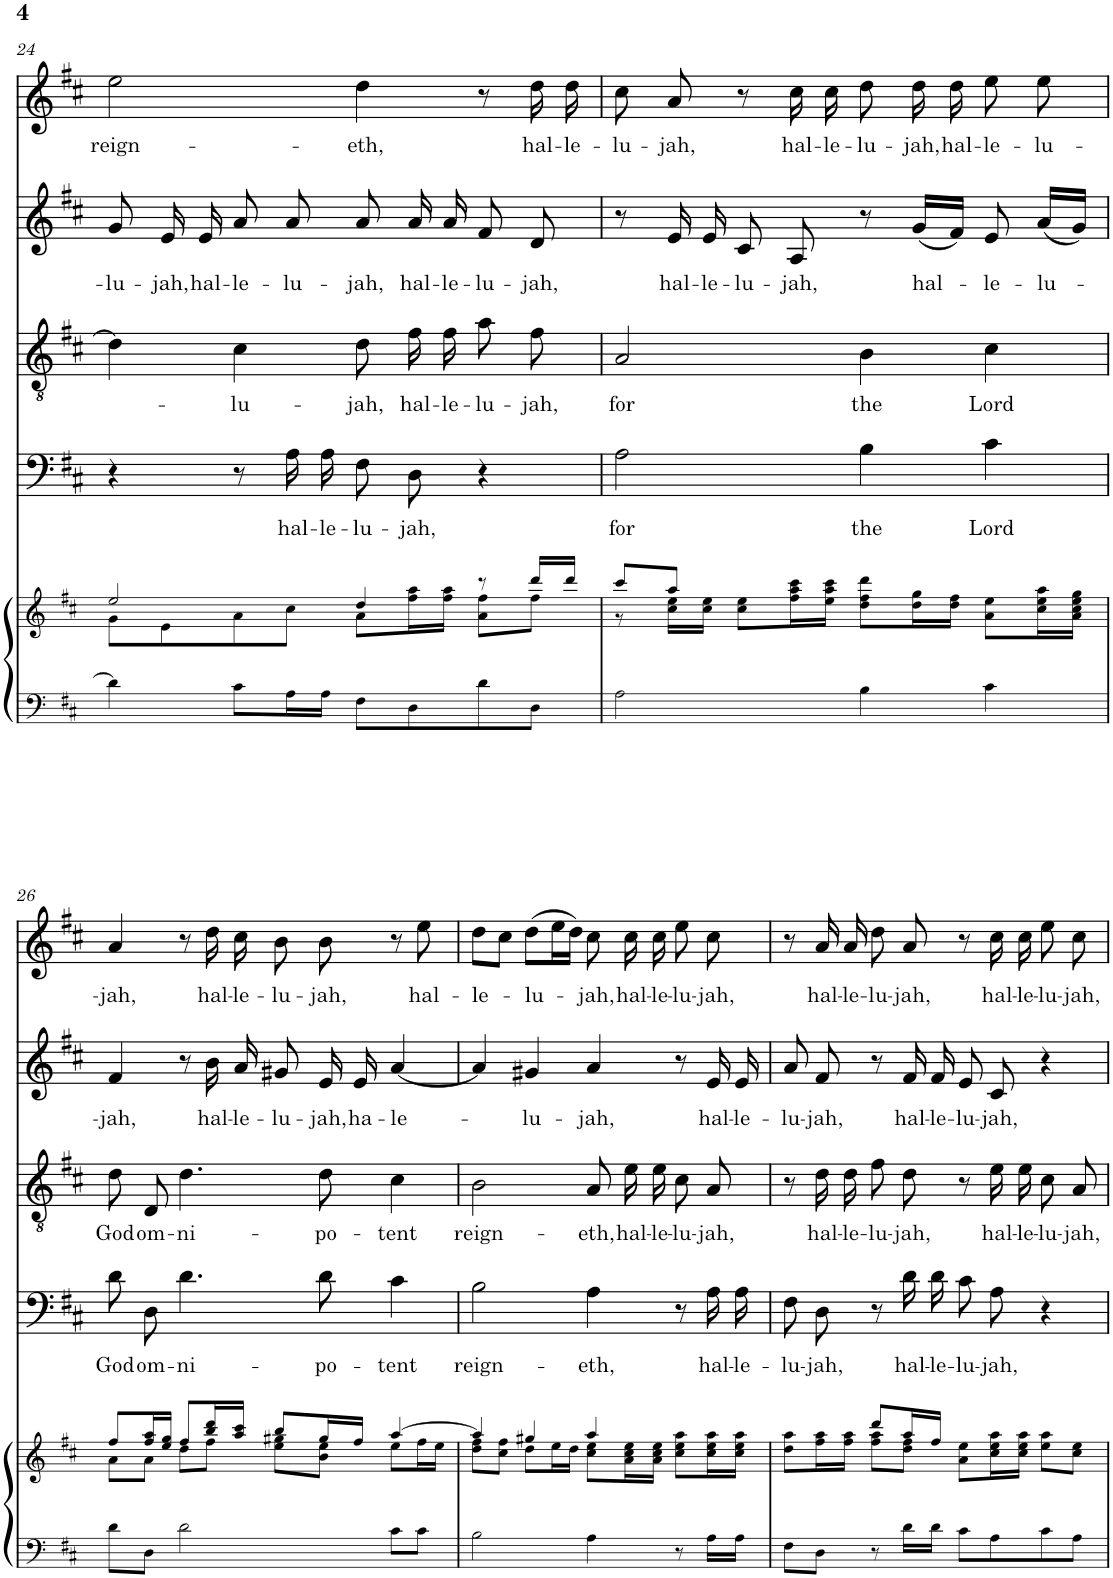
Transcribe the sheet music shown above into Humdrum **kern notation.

**kern	**kern	**kern	**text	**kern	**text	**kern	**text	**kern	**text
*part5	*part5	*part4	*part4	*part3	*part3	*part2	*part2	*part1	*part1
*staff6	*staff5	*staff4	*staff4	*staff3	*staff3	*staff2	*staff2	*staff1	*staff1
*I"Track 5	*	*I"Basso	*	*I"Tenore	*	*I"Alto	*	*I"Canto	*
!!LO:PB:g=z
*clefF4	*clefG2	*clefF4	*	*clefGv2	*	*clefG2	*	*clefG2	*
*k[f#c#]	*k[f#c#]	*k[f#c#]	*	*k[f#c#]	*	*k[f#c#]	*	*k[f#c#]	*
*D:	*D:	*D:	*	*D:	*	*D:	*	*D:	*
*M4/4	*M4/4	*M4/4	*	*M4/4	*	*M4/4	*	*M4/4	*
*met(c)	*met(c)	*met(c)	*	*met(c)	*	*met(c)	*	*met(c)	*
=24	=24	=24	=24	=24	=24	=24	=24	=24	=24
*	*^	*	*	*	*	*	*	*	*
!	!	!	!	!	!	!	!	!LO:LY:b	!	!LO:LY:b
4d-\]	2ee-/	8g-\L	4r	.	4d-\]	.	8g-/	-lu-	2ee-\	reign-
!	!	!	!	!	!	!	!	!LO:LY:b	!	!
.	.	8e-\	.	.	.	.	16e-/	-jah,	.	.
!	!	!	!	!	!	!	!	!LO:LY:b	!	!
.	.	.	.	.	.	.	16e-/	hal-	.	.
!	!	!	!	!	!	!LO:LY:b	!	!LO:LY:b	!	!
8c\L	.	8a-\	8r	.	4c\	lu-	8a-/	-le-	.	.
!	!	!	!	!LO:LY:b	!	!	!	!LO:LY:b	!	!
16A-\L	.	8cc\J	16A-\LL	hal-	.	.	8a-/	-lu-	.	.
!	!	!	!	!LO:LY:b	!	!	!	!	!	!
16A-\JJ	.	.	16A-\JJ	-le-	.	.	.	.	.	.
!	!	!	!	!LO:LY:b	!	!LO:LY:b	!	!LO:LY:b	!	!LO:LY:b
8F\L	4dd-/	8a-\L	8F\L	-lu-	8d-\L	-jah,	8a-/	-jah,	4dd-\	-eth,
!	!	!	!	!LO:LY:b	!	!LO:LY:b	!	!LO:LY:b	!	!
8D-\	.	16ff\ 16aa-\L	8D-\J	-jah,	16f\L	hal-	16a-/	hal-	.	.
!	!	!	!	!	!	!LO:LY:b	!	!LO:LY:b	!	!
.	.	16ff\ 16aa-\JJ	.	.	16f\JJ	-le-	16a-/	-le-	.	.
!	!	!	!	!	!	!LO:LY:b	!	!LO:LY:b	!	!
8d-\	8r	8a-\ 8ff\L	4r	.	8a-\L	-lu-	8f/	-lu-	8r	.
!	!	!	!	!	!	!LO:LY:b	!	!LO:LY:b	!	!LO:LY:b
8D-\J	16ddd-/LL	8ff\J	.	.	8f\J	-jah,	8d-/	-jah,	16dd-\	hal-
!	!	!	!	!	!	!	!	!	!	!LO:LY:b
.	16ddd-/JJ	.	.	.	.	.	.	.	16dd-\	-le-
=25	=25	=25	=25	=25	=25	=25	=25	=25	=25	=25
!	!	!	!	!LO:LY:b	!	!LO:LY:b	!	!	!	!LO:LY:b
2A-\	8ccc/L	8r	2A-\	for	2A-/	for	8r	.	8cc\	-lu-
!	!	!	!	!	!	!	!	!LO:LY:b	!	!LO:LY:b
.	8aa-/J	16cc\ 16ee-\LL	.	.	.	.	16e-/	hal-	8a-/	-jah,
!	!	!	!	!	!	!	!	!LO:LY:b	!	!
.	.	16cc\ 16ee-\JJ	.	.	.	.	16e-/	-le-	.	.
!	!	!	!	!	!	!	!	!LO:LY:b	!	!
.	2.ryy	8cc\ 8ee-\L	.	.	.	.	8c/	-lu-	8r	.
!	!	!	!	!	!	!	!	!LO:LY:b	!	!LO:LY:b
.	.	16ff\ 16aa-\ 16ccc\L	.	.	.	.	8A-/	-jah,	16cc\	hal-
!	!	!	!	!	!	!	!	!	!	!LO:LY:b
.	.	16ee-\ 16aa-\ 16ccc\JJ	.	.	.	.	.	.	16cc\	-le-
!	!	!	!	!LO:LY:b	!	!LO:LY:b	!	!	!	!LO:LY:b
4B-\	.	8dd-\ 8ff\ 8ddd-\L	4B-\	the	4B-\	the	8r	.	8dd-\	-lu-
!	!	!	!	!	!	!	!	!LO:LY:b	!	!LO:LY:b
.	.	16dd-\ 16gg-\L	.	.	.	.	(16g-/LL	hal-	16dd-\	-jah,
!	!	!	!	!	!	!	!	!	!	!LO:LY:b
.	.	16dd-\ 16ff\JJ	.	.	.	.	16f/JJ)	.	16dd-\	hal-
!	!	!	!	!LO:LY:b	!	!LO:LY:b	!	!LO:LY:b	!	!LO:LY:b
4c\	.	8a-\ 8ee-\L	4c\	Lord	4c\	Lord	8e-/	le-	8ee-\	-le-
!	!	!	!	!	!	!	!	!LO:LY:b	!	!LO:LY:b
.	.	16cc\ 16ee-\ 16aa-\L	.	.	.	.	(16a-/LL	-lu-	8ee-\	-lu-
.	.	16a-\ 16cc\ 16ee-\ 16gg-\JJ	.	.	.	.	16g-/JJ)	.	.	.
!!LO:LB:g=z
=26	=26	=26	=26	=26	=26	=26	=26	=26	=26	=26
!	!	!	!	!LO:LY:b	!	!LO:LY:b	!	!LO:LY:b	!	!LO:LY:b
8d-\L	8ff/L	8a-\L	8d-\L	God	8d-/L	God	4f/	jah,	4a-/	-jah,
!	!	!	!	!LO:LY:b	!	!LO:LY:b	!	!	!	!
8D-\J	16ff/ 16aa-/L	8a-\J	8D-\J	om-	8D-/J	om-	.	.	.	.
.	16ee-/ 16gg-/JJ	.	.	.	.	.	.	.	.	.
!	!	!	!	!LO:LY:b	!	!LO:LY:b	!	!	!	!
2d-\	8ff/L	8dd-\L	4.d-\	-ni-	4.d-\	-ni-	8r	.	8r	.
!	!	!	!	!	!	!	!	!LO:LY:b	!	!LO:LY:b
.	16bb-/ 16ddd-/L	8ff\J	.	.	.	.	16b-\	hal-	16dd-\	hal-
!	!	!	!	!	!	!	!	!LO:LY:b	!	!LO:LY:b
.	16aa-/ 16ccc/JJ	.	.	.	.	.	16a-/	-le-	16cc\	-le-
!	!	!	!	!	!	!	!	!LO:LY:b	!	!LO:LY:b
.	8bb-/L	8ee-\ 8ggn\L	.	.	.	.	8gn/	-lu-	8b-\	-lu-
!	!	!	!	!LO:LY:b	!	!LO:LY:b	!	!LO:LY:b	!	!LO:LY:b
.	16gg/L	8b-\ 8ee-\J	8d-\	-po-	8d-\	-po-	16e-/	-jah,	8b-\	-jah,
!	!	!	!	!	!	!	!	!LO:LY:b	!	!
.	16ff/JJ	.	.	.	.	.	16e-/	ha-	.	.
!	!	!	!	!LO:LY:b	!	!LO:LY:b	!	!LO:LY:b	!	!
8c\L	[4aa-/	8ee-\L	4c\	-tent	4c\	-tent	[4a-/	-le-	8r	.
!	!	!	!	!	!	!	!	!	!	!LO:LY:b
8c\J	.	16ff\L	.	.	.	.	.	.	8ee-\	hal-
.	.	16ee-\JJ	.	.	.	.	.	.	.	.
=27	=27	=27	=27	=27	=27	=27	=27	=27	=27	=27
!	!	!	!	!LO:LY:b	!	!LO:LY:b	!	!	!	!LO:LY:b
2B-\	4aa-/]	8dd-\ 8ff\L	2B-\	reign-	2B-\	reign-	4a-/]	.	8dd-\L	-le-
.	.	8cc\ 8ff\J	.	.	.	.	.	.	8cc\J	.
!	!	!	!	!	!	!	!	!LO:LY:b	!	!LO:LY:b
.	4ggn/	8dd-\L	.	.	.	.	4gn/	-lu-	(8dd-\L	lu-
.	.	16ee-\L	.	.	.	.	.	.	16ee-\L	.
.	.	16dd-\JJ	.	.	.	.	.	.	16dd-\JJ)	.
!	!	!	!	!LO:LY:b	!	!LO:LY:b	!	!LO:LY:b	!	!LO:LY:b
4A-\	4aa-/	8cc\ 8ee-\L	4A-\	-eth,	8A-\L	-eth,	4a-/	-jah,	8cc\	jah,
!	!	!	!	!	!	!LO:LY:b	!	!	!	!LO:LY:b
.	.	16a-\ 16cc\ 16ee-\L	.	.	16e-\L	hal-	.	.	16cc\	hal-
!	!	!	!	!	!	!LO:LY:b	!	!	!	!LO:LY:b
.	.	16a-\ 16cc\ 16ee-\JJ	.	.	16e-\JJ	-le-	.	.	16cc\	-le-
!	!	!	!	!	!	!LO:LY:b	!	!	!	!LO:LY:b
8r	4ryy	8cc\ 8ee-\ 8aa-\L	8r	.	8c\L	-lu-	8r	.	8ee-\	-lu-
!	!	!	!	!LO:LY:b	!	!LO:LY:b	!	!LO:LY:b	!	!LO:LY:b
16A-\LL	.	16cc\ 16ee-\ 16aa-\L	16A-\LL	hal-	8A-\J	-jah,	16e-/	hal-	8cc\	-jah,
!	!	!	!	!LO:LY:b	!	!	!	!LO:LY:b	!	!
16A-\JJ	.	16cc\ 16ee-\ 16aa-\JJ	16A-\JJ	-le-	.	.	16e-/	-le-	.	.
=28	=28	=28	=28	=28	=28	=28	=28	=28	=28	=28
!	!	!	!	!LO:LY:b	!	!	!	!LO:LY:b	!	!
8F\L	8dd-\ 8aa-\L	4ryy	8F\L	-lu-	8r	.	8a-/	-lu-	8r	.
!	!	!	!	!LO:LY:b	!	!LO:LY:b	!	!LO:LY:b	!	!LO:LY:b
8D-\J	16ff\ 16aa-\L	.	8D-\J	-jah,	16d-\LL	hal-	8f/	-jah,	16a-/	hal-
!	!	!	!	!	!	!LO:LY:b	!	!	!	!LO:LY:b
.	16ff\ 16aa-\JJ	.	.	.	16d-\JJ	-le-	.	.	16a-/	-le-
!	!	!	!	!	!	!LO:LY:b	!	!	!	!LO:LY:b
8r	8ff\ 8aa-\L	8ddd-/L	8r	.	8f\L	-lu-	8r	.	8dd-\	-lu-
!	!	!	!	!LO:LY:b	!	!LO:LY:b	!	!LO:LY:b	!	!LO:LY:b
16d-\LL	8dd-\ 8ff\J	16aa-/L	16d-\LL	hal-	8d-\J	-jah,	16f/	hal-	8a-/	-jah,
!	!	!	!	!LO:LY:b	!	!	!	!LO:LY:b	!	!
16d-\JJ	.	16ff/JJ	16d-\JJ	-le-	.	.	16f/	-le-	.	.
!	!	!	!	!LO:LY:b	!	!	!	!LO:LY:b	!	!
8c\L	8a-\ 8ee-\L	2ryy	8c\L	-lu-	8r	.	8e-/	-lu-	8r	.
!	!	!	!	!LO:LY:b	!	!LO:LY:b	!	!LO:LY:b	!	!LO:LY:b
8A-\	16cc\ 16ee-\ 16aa-\L	.	8A-\J	-jah,	16e-\LL	hal-	8c/	-jah,	16cc\	hal-
!	!	!	!	!	!	!LO:LY:b	!	!	!	!LO:LY:b
.	16cc\ 16ee-\ 16aa-\JJ	.	.	.	16e-\JJ	-le-	.	.	16cc\	-le-
!	!	!	!	!	!	!LO:LY:b	!	!	!	!LO:LY:b
8c\	8ee-\ 8aa-\L	.	4r	.	8c\L	-lu-	4r	.	8ee-\	-lu-
!	!	!	!	!	!	!LO:LY:b	!	!	!	!LO:LY:b
8A-\J	8cc\ 8ee-\J	.	.	.	8A-\J	-jah,	.	.	8cc\	-jah,
*	*v	*v	*	*	*	*	*	*	*	*
=	=	=	=	=	=	=	=	=	=
*-	*-	*-	*-	*-	*-	*-	*-	*-	*-
